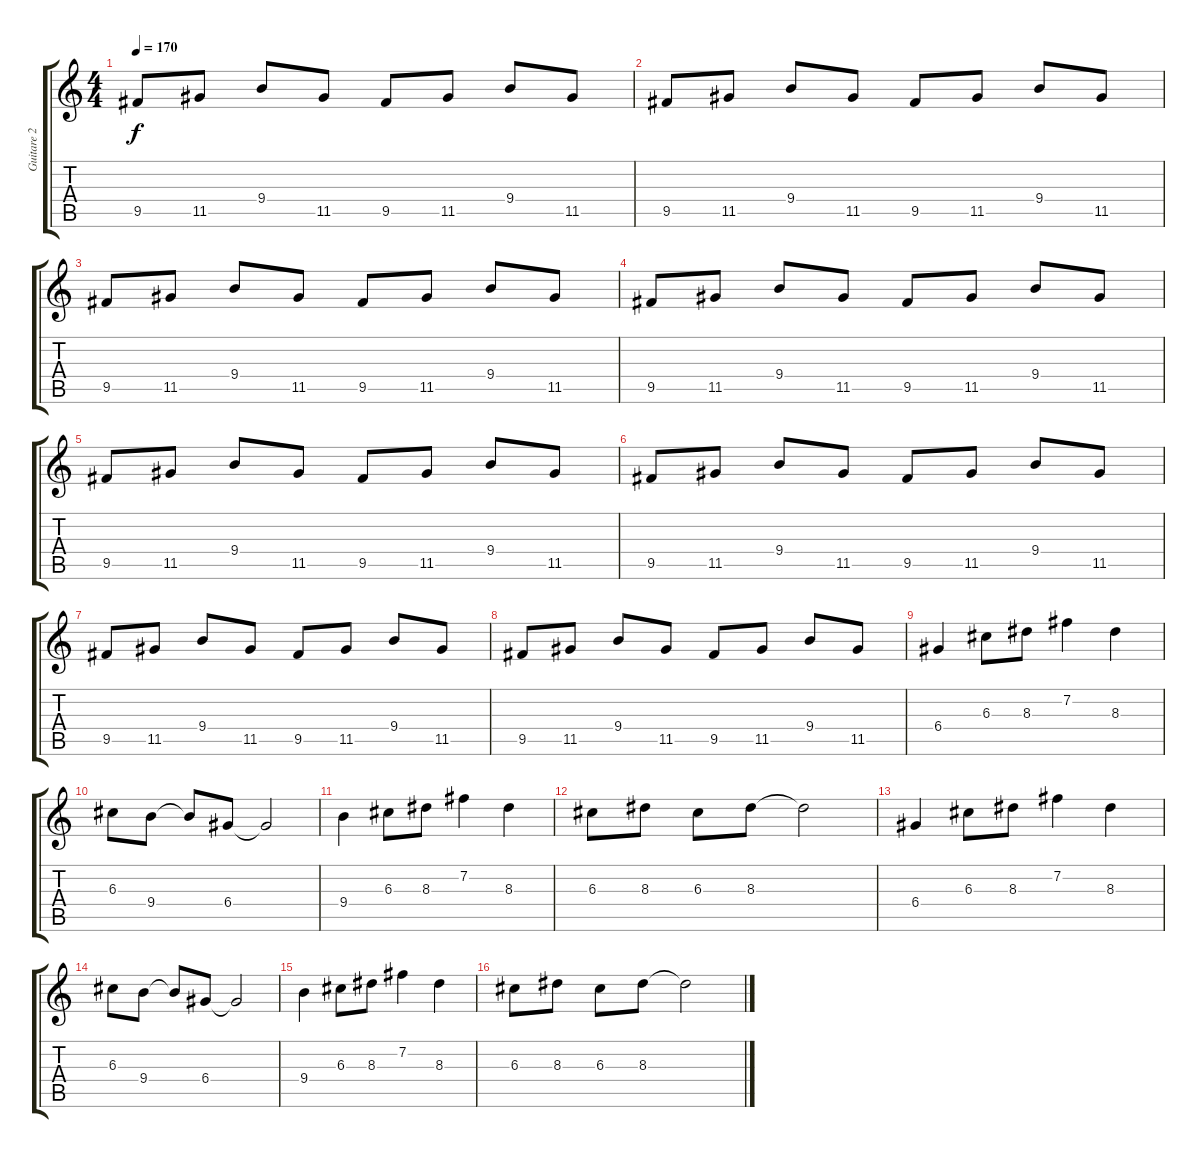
\track ("Guitare 2" "Guitare 2") {instrument acousticguitarsteel}
\staff {score tabs}
\tuning (E4 B3 G3 D3 A2 E2) {hide}
\ts (4 4)
\tempo 170
\clef g2
\ks c
9.5.8{dy f} 11.5.8 9.4.8 11.5.8 9.5.8 11.5.8 9.4.8 11.5.8 |
9.5.8 11.5.8 9.4.8 11.5.8 9.5.8 11.5.8 9.4.8 11.5.8 |
9.5.8 11.5.8 9.4.8 11.5.8 9.5.8 11.5.8 9.4.8 11.5.8 |
9.5.8 11.5.8 9.4.8 11.5.8 9.5.8 11.5.8 9.4.8 11.5.8 |
9.5.8 11.5.8 9.4.8 11.5.8 9.5.8 11.5.8 9.4.8 11.5.8 |
9.5.8 11.5.8 9.4.8 11.5.8 9.5.8 11.5.8 9.4.8 11.5.8 |
9.5.8 11.5.8 9.4.8 11.5.8 9.5.8 11.5.8 9.4.8 11.5.8 |
9.5.8 11.5.8 9.4.8 11.5.8 9.5.8 11.5.8 9.4.8 11.5.8 |
6.4.4 6.3.8 8.3.8 7.2.4 8.3.4 |
6.3.8 9.4.8 9.4{t}.8 6.4.8 6.4{t}.2 |
9.4.4 6.3.8 8.3.8 7.2.4 8.3.4 |
6.3.8 8.3.8 6.3.8 8.3.8 8.3{t}.2 |
6.4.4 6.3.8 8.3.8 7.2.4 8.3.4 |
6.3.8 9.4.8 9.4{t}.8 6.4.8 6.4{t}.2 |
9.4.4 6.3.8 8.3.8 7.2.4 8.3.4 |
6.3.8 8.3.8 6.3.8 8.3.8 8.3{t}.2
